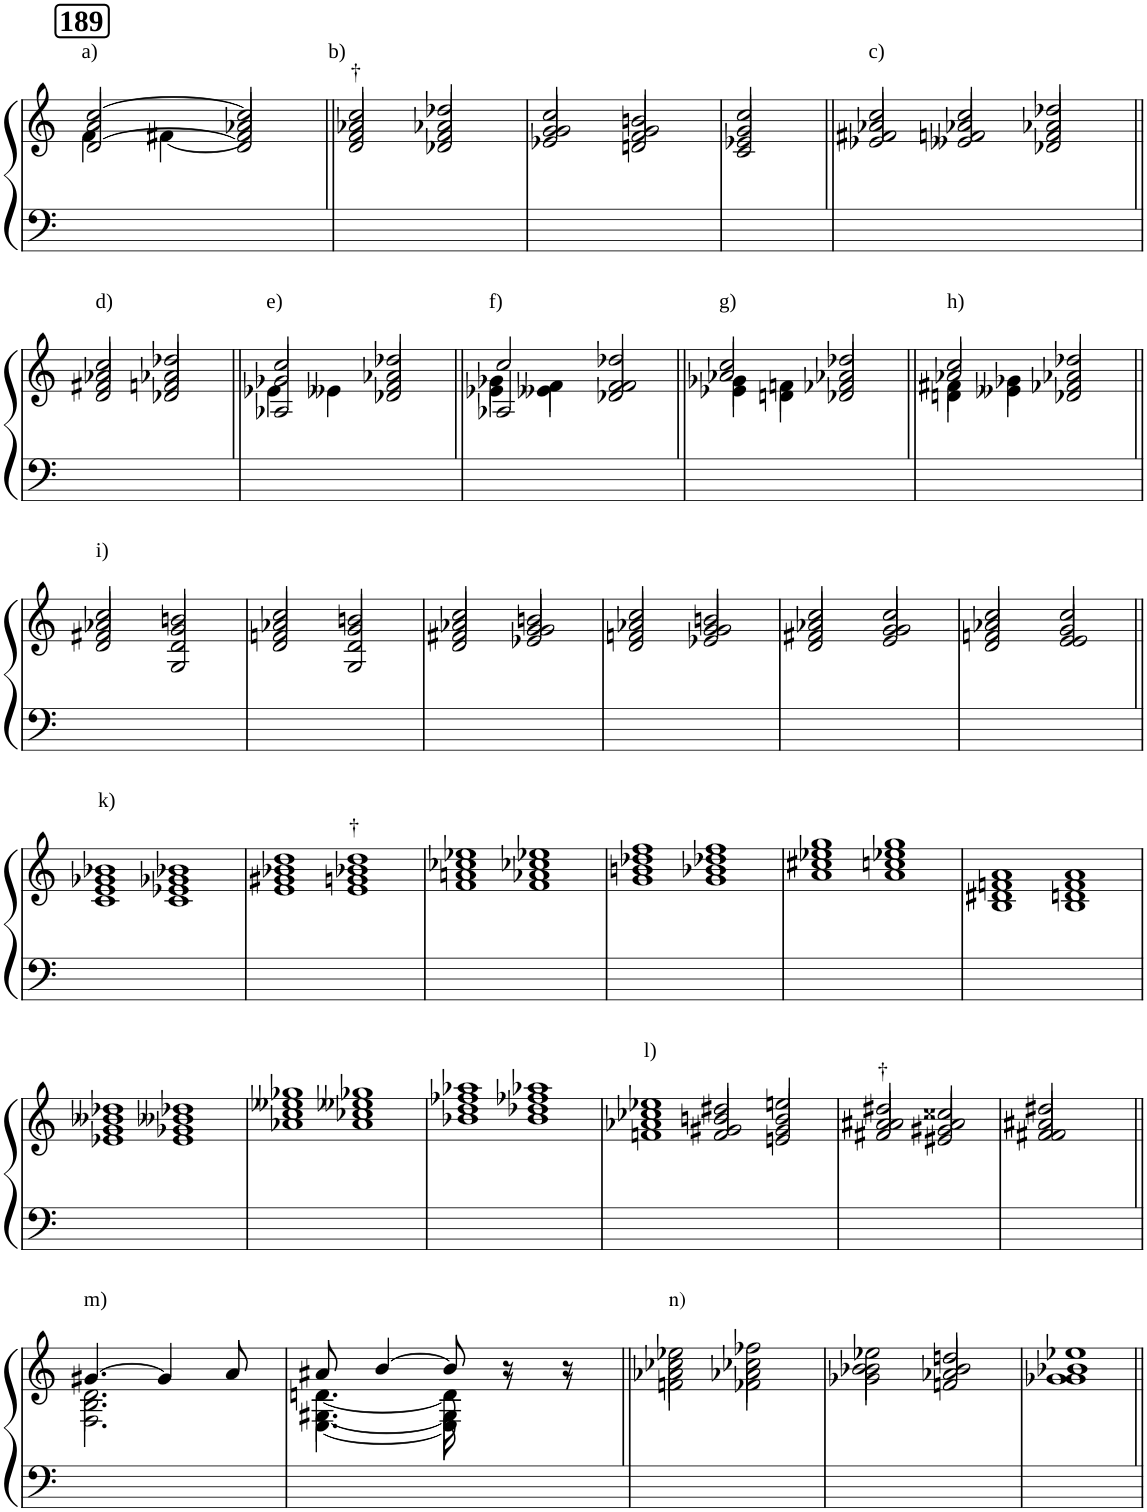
**kern	**kern	**text
*part1	*part1	*part1
*staff2	*staff1	*staff1
*I"Piano	*	*
*I'Pno	*	*
*clefF4	*clefG2	*
*k[]	*k[]	*
*M1/1	*M1/1	*
!!LO:REH:place=s1:a:B:cj:fs=14:t=189
=1	=1	=1
*	*^	*
*	*	*^	*
*	*	*	*^	*
!	!LO:TX:a:t=a)	!	!	!	!
1ryy	[2cc/	2a/	4f\	[2d/	.
.	.	.	[4f#X\	.	.
.	2cc/]	2a-X/	2f#/]	2d/]	.
=2||	=2||	=2||	=2||	=2||	=2||
!	!LO:TX:a:t=b)	!	!	!	!
!	!	!	!	!	!LO:LY:a
1ryy	2cc/	2a-X/	2f/	2d/	†
.	2dd-X/	2a-X/	2f/	2d-X/	.
=3	=3	=3	=3	=3	=3
1ryy	2cc/	2g/	2g/	2e-X/	.
.	2bn/	2g/	2f/	2dn/	.
=4	=4	=4	=4	=4	=4
1ryy	2cc/	2g/	2e-X/	2c/	.
.	2ryy	2ryy	2ryy	2ryy	.
=5||	=5||	=5||	=5||	=5||	=5||
!	!LO:TX:a:t=c)	!	!	!	!
1ryy	2cc/	2a-X/	2f#X/	2e-X/	.
.	2cc/	2a-X/	2fn/	2e--X/	.
2ryy	2dd-X/	2a-X/	2f/	2d-X/	.
!!LO:LB:g=z	!!	!!	!!
=6||	=6||	=6||	=6||	=6||	=6||
!	!LO:TX:a:t=d)	!	!	!	!
1ryy	2cc/	2a-X/	2f#X/	2d/	.
.	2dd-X/	2a-X/	2fn/	2d-X/	.
=7||	=7||	=7||	=7||	=7||	=7||
!	!LO:TX:a:t=e)	!	!	!	!
1ryy	2cc/	2g-X/	4e-X\	2A-X/	.
.	.	.	4e--X\	.	.
.	2dd-X/	2a-X/	2f/	2d-X/	.
=8||	=8||	=8||	=8||	=8||	=8||
!	!LO:TX:a:t=f)	!	!	!	!
1ryy	2cc/	4g-X\	4e-X\	2A-X/	.
.	.	4f\	4e--X\	.	.
.	2dd-X/	2f/	2f/	2d-X/	.
=9||	=9||	=9||	=9||	=9||	=9||
!	!LO:TX:a:t=g)	!	!	!	!
1ryy	2cc/	2a-X/	4g-X\	4e-X\	.
.	.	.	4fn\	4dn\	.
.	2dd-X/	2a-X/	2f-X/	2d-X/	.
=10||	=10||	=10||	=10||	=10||	=10||
!	!LO:TX:a:t=h)	!	!	!	!
1ryy	2cc/	2a-X/	4f#X\	4dn\	.
.	.	.	4g-X\	4e--X\	.
.	2dd-X/	2a-X/	2f-X/	2d-X/	.
!!LO:LB:g=z	!!	!!	!!
=11||	=11||	=11||	=11||	=11||	=11||
!	!LO:TX:a:t=i)	!	!	!	!
1ryy	2cc/	2a-X/	2f#X/	2d/	.
.	2bn/	2g/	2d/	2G/	.
=12	=12	=12	=12	=12	=12
1ryy	2cc/	2a-X/	2fn/	2d/	.
.	2bn/	2g/	2d/	2G/	.
=13	=13	=13	=13	=13	=13
1ryy	2cc/	2a-X/	2f#X/	2d/	.
.	2bn/	2g/	2g/	2e-X/	.
=14	=14	=14	=14	=14	=14
1ryy	2cc/	2a-X/	2fn/	2d/	.
.	2bn/	2g/	2g/	2e-X/	.
=15	=15	=15	=15	=15	=15
1ryy	2cc/	2a-X/	2f#X/	2d/	.
.	2cc/	2g/	2g/	2e/	.
=16	=16	=16	=16	=16	=16
1ryy	2cc/	2a-X/	2fn/	2d/	.
.	2cc/	2g/	2e/	2e/	.
!!LO:LB:g=z	!!	!!	!!
=17||	=17||	=17||	=17||	=17||	=17||
*M2/1	*M2/1	*	*	*	*
!	!LO:TX:a:t=k)	!	!	!	!
0ryy	1b-X	1g-X	1e	1c	.
.	1b-X	1g-X	1e-X	1c	.
=18	=18	=18	=18	=18	=18
0ryy	1dd	1b-X	1g#X	1e	.
!	!	!	!	!	!LO:LY:a
.	1dd	1b-X	1gn	1e	†
=19	=19	=19	=19	=19	=19
0ryy	1ee-X	1cc-X	1an	1f	.
.	1ee-X	1cc-X	1a-X	1f	.
=20	=20	=20	=20	=20	=20
0ryy	1ff	1dd-X	1bn	1g	.
.	1ff	1dd-X	1b-X	1g	.
=21	=21	=21	=21	=21	=21
0ryy	1gg	1ee-X	1cc#X	1a	.
.	1gg	1ee-X	1ccn	1a	.
=22	=22	=22	=22	=22	=22
0ryy	1a	1fn	1d#X	1B	.
.	1a	1f	1dn	1B	.
!!LO:LB:g=z	!!	!!	!!
=23	=23	=23	=23	=23	=23
0ryy	1dd-X	1b--X	1g	1e-X	.
.	1dd-X	1b--X	1g-X	1e-	.
=24	=24	=24	=24	=24	=24
0ryy	1gg-X	1ee--X	1cc	1a-X	.
.	1gg-X	1ee--X	1cc-X	1a-	.
=25	=25	=25	=25	=25	=25
0ryy	1aa-X	1ff-X	1dd	1b-X	.
.	1aa-X	1ff-X	1dd-X	1b-	.
=26	=26	=26	=26	=26	=26
!	!LO:TX:a:t=l)	!	!	!	!
0ryy	1ee-X	1cc-X	1a-X	1fn	.
.	2dd#X/	2bn/	2g#X/	2f/	.
.	2een/	2b/	2g#/	2en/	.
=27	=27	=27	=27	=27	=27
*M1/1	*M1/1	*	*	*	*
!	!	!	!	!	!LO:LY:a
1ryy	2dd#X/	2a#X/	2a#/	2f#X/	†
.	2cc##X/	2a#/	2g#X/	2e#X/	.
=28	=28	=28	=28	=28	=28
1ryy	2dd#X/	2a#X/	2f#X/	2f#/	.
.	2ryy	2ryy	2ryy	2ryy	.
!!LO:LB:g=z	!!	!!	!!
=29||	=29||	=29||	=29||	=29||	=29||
*M6/8	*M6/8	*	*	*	*
!	!LO:TX:a:t=m)	!	!	!	!
2.ryy	[4.g#X/	2.d\	2.B\	2.F\	.
.	4g#/]	.	.	.	.
.	8a/	.	.	.	.
=30	=30	=30	=30	=30	=30
2.ryy	8a#X/	[4.dn\	[4.G#X\	[4.E\	.
.	[4b/	.	.	.	.
.	8b/]	8d\]	8G#\]	8E\]	.
.	8r	8ryy	8ryy	8r	.
.	8r	8ryy	8ryy	8r	.
=31||	=31||	=31||	=31||	=31||	=31||
*M1/1	*M1/1	*	*	*	*
!	!LO:TX:a:t=n)	!	!	!	!
1ryy	2ee-X\	2cc-X\	2a-X\	2fn\	.
.	2ff-X\	2cc-X\	2a-X\	2f-X\	.
=32	=32	=32	=32	=32	=32
1ryy	2ee-X\	2b-X\	2b-\	2g-X\	.
.	2ddn/	2b-/	2a-X/	2fn/	.
=33	=33	=33	=33	=33	=33
1ryy	1ee-X	1b-X	1g-X	1g-	.
*	*v	*v	*v	*v	*
=||	=||	=||
*-	*-	*-
